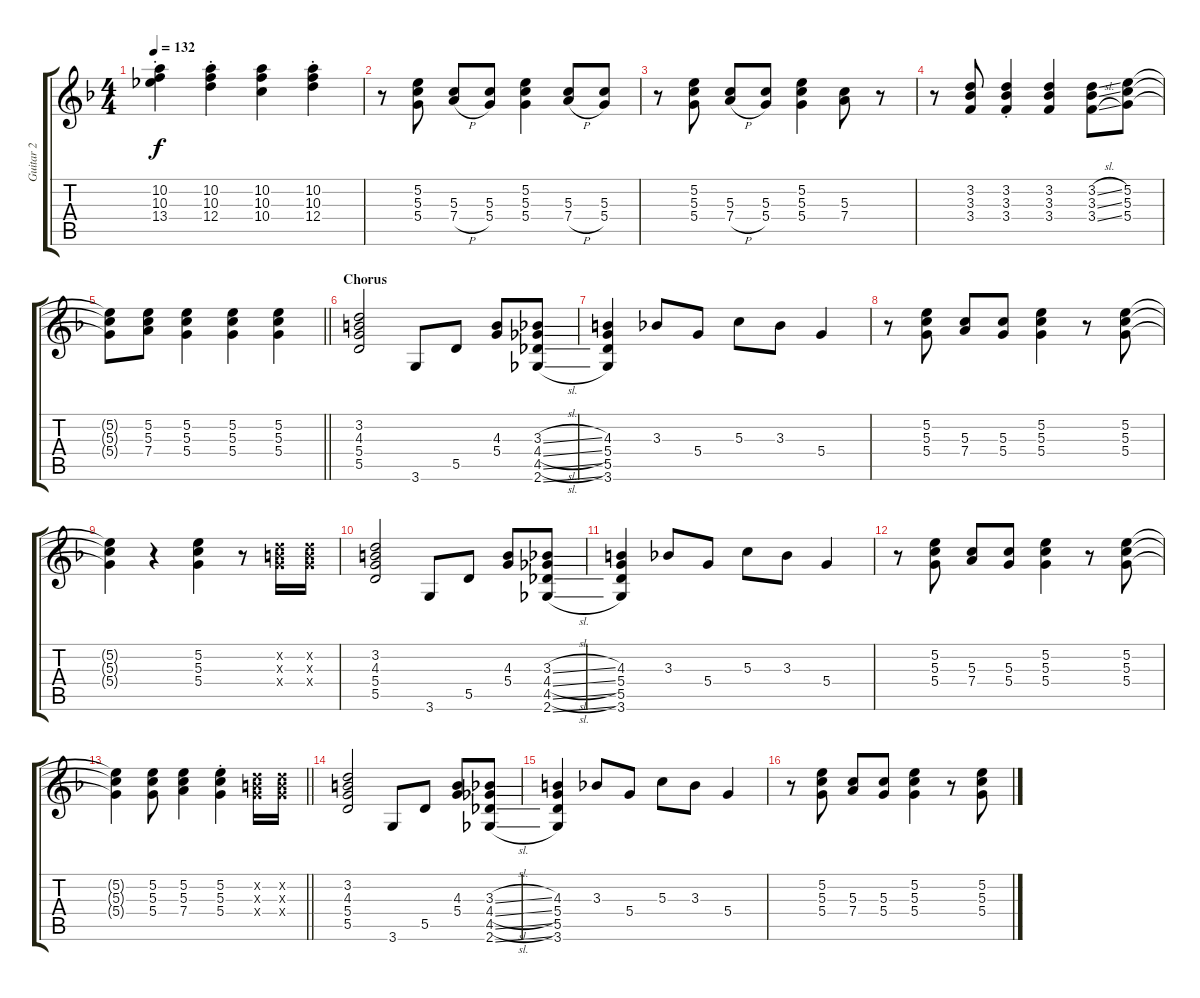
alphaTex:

\track ("Guitar 2" "Guitar 2") {instrument overdrivenguitar}
\staff {score tabs}
\tuning (E4 B3 G3 D3 A2 E2) {hide}
\ts (4 4)
\tempo 132
\clef g2
\ks f
(10.2{st} 10.3{st} 13.4{st}).4{dy f} (10.2{st} 10.3{st} 12.4{st}).4 (10.2 10.3 10.4).4 (10.2{st} 10.3{st} 12.4{st}).4 |
r.8 (5.2 5.3 5.4).8 (5.3 7.4{h}).8 (5.3 5.4).8 (5.2 5.3 5.4).4 (5.3 7.4{h}).8 (5.3 5.4).8 |
r.8 (5.2 5.3 5.4).8 (5.3 7.4{h}).8 (5.3 5.4).8 (5.2 5.3 5.4).4 (5.3 7.4).8 r.8 |
r.8 (3.2 3.3 3.4).8 (3.2{st} 3.3{st} 3.4{st}).4 (3.2 3.3 3.4).4 (3.2{sl} 3.3{sl} 3.4{sl}).8 (5.2 5.3 5.4).8 |
\barLineRight lightlight
(5.2{t} 5.3{t} 5.4{t}).8 (5.2 5.3 7.4).8 (5.2 5.3 5.4).4 (5.2 5.3 5.4).4 (5.2 5.3 5.4).4 |
\section ("" "Chorus")
(3.2 4.3 5.4 5.5).2 3.6.8 5.5.8 (4.3 5.4).8 (3.3{sl} 4.4{sl} 4.5{sl} 2.6{sl}).8 |
(4.3 5.4 5.5 3.6).4 3.3.8 5.4.8 5.3.8 3.3.8 5.4.4 |
r.8 (5.2 5.3 5.4).8 (5.3 7.4).8 (5.3 5.4).8 (5.2 5.3 5.4).4 r.8 (5.2 5.3 5.4).8 |
(5.2{t} 5.3{t} 5.4{t}).4 r.4 (5.2 5.3 5.4).4 r.8 (3.2{x} 4.3{x} 5.4{x}).16 (3.2{x} 4.3{x} 5.4{x}).16 |
(3.2 4.3 5.4 5.5).2 3.6.8 5.5.8 (4.3 5.4).8 (3.3{sl} 4.4{sl} 4.5{sl} 2.6{sl}).8 |
(4.3 5.4 5.5 3.6).4 3.3.8 5.4.8 5.3.8 3.3.8 5.4.4 |
r.8 (5.2 5.3 5.4).8 (5.3 7.4).8 (5.3 5.4).8 (5.2 5.3 5.4).4 r.8 (5.2 5.3 5.4).8 |
\barLineRight lightlight
(5.2{t} 5.3{t} 5.4{t}).4 (5.2 5.3 5.4).8 (5.2 5.3 7.4).4 (5.2{st} 5.3{st} 5.4{st}).4 (3.2{x} 4.3{x} 5.4{x}).16 (3.2{x} 4.3{x} 5.4{x}).16 |
(3.2 4.3 5.4 5.5).2 3.6.8 5.5.8 (4.3 5.4).8 (3.3{sl} 4.4{sl} 4.5{sl} 2.6{sl}).8 |
(4.3 5.4 5.5 3.6).4 3.3.8 5.4.8 5.3.8 3.3.8 5.4.4 |
r.8 (5.2 5.3 5.4).8 (5.3 7.4).8 (5.3 5.4).8 (5.2 5.3 5.4).4 r.8 (5.2 5.3 5.4).8
